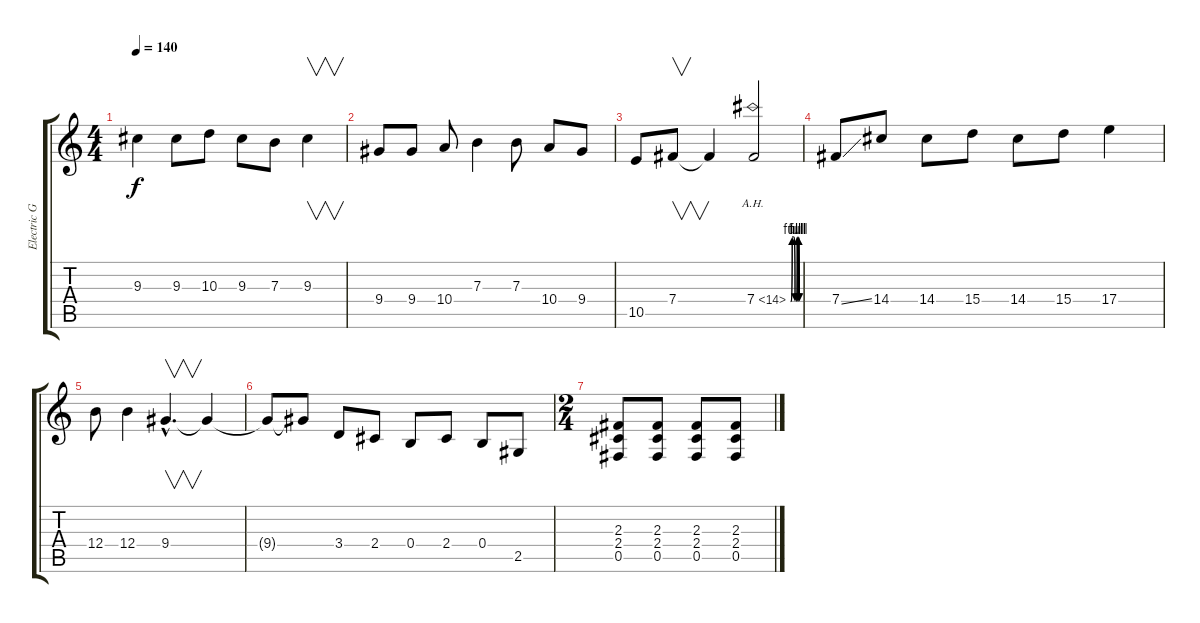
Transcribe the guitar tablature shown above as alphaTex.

\track ("Electric Guitar 1" "Electric G") {instrument distortionguitar}
\staff {score tabs}
\tuning (Db4 Ab3 E3 B2 Gb2 Db2) {hide}
\ts (4 4)
\tempo 140
\clef g2
\ks c
9.3{t}.4{dy f} 9.3.8 10.3.8 9.3.8 7.3.8 9.3.4{v} |
9.4.8 9.4.8 10.4.8 7.3.4 7.3.8 10.4.8 9.4.8 |
10.5.8 7.4.8{v} 7.4{t}.4 7.4{be (custom 0 0 10 4 20 4 30 0 40 0 45 4 50 0 55 4 60 0) ah 7}.2 |
7.4{ss}.8 14.4.8 14.4.8 15.4.8 14.4.8 15.4.8 17.4.4 |
12.4.8 12.4.4 9.4{hac}.4{v d} 9.4{t}.4 |
9.4{t}.8 9.4{t}.8 3.4.8 2.4.8 0.4.8 2.4.8 0.4.8 2.5.8 |
\ts (2 4)
(2.3 2.4 0.5).8 (2.3 2.4 0.5).8 (2.3 2.4 0.5).8 (2.3 2.4 0.5).8
